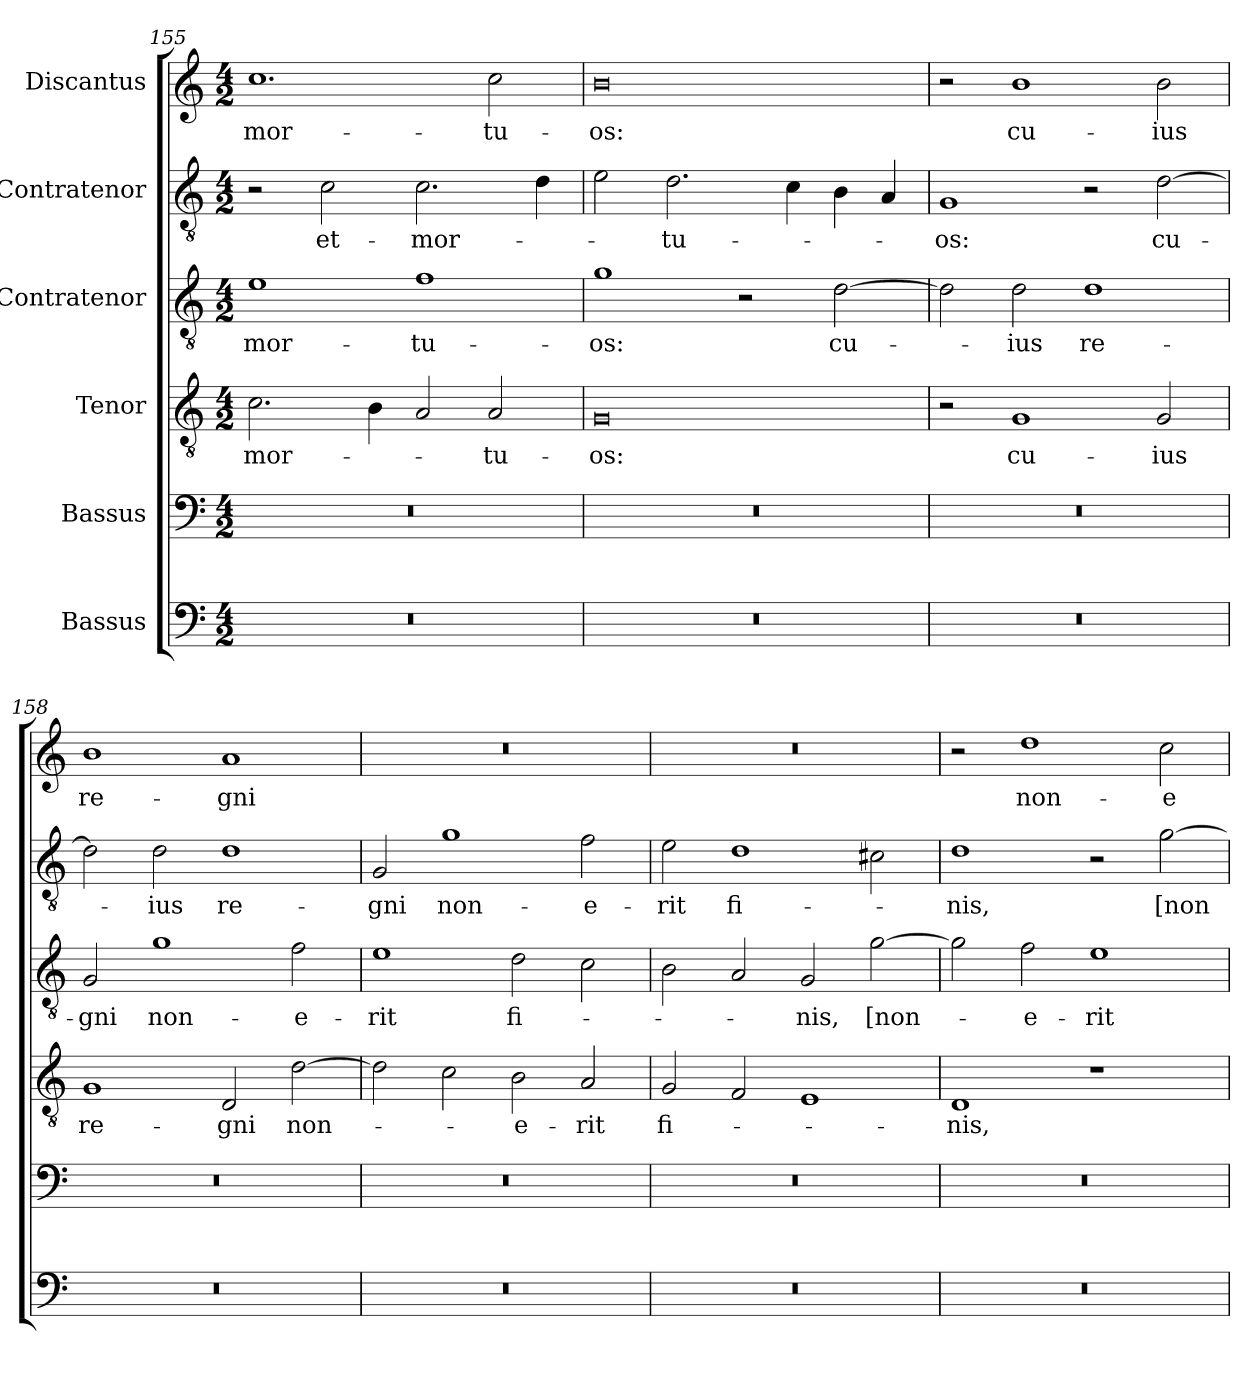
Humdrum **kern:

**kern	**kern	**kern	**text	**kern	**text	**kern	**text	**kern	**text
*part6	*part5	*part4	*part4	*part3	*part3	*part2	*part2	*part1	*part1
*staff6	*staff5	*staff4	*staff4	*staff3	*staff3	*staff2	*staff2	*staff1	*staff1
*I"Bassus	*I"Bassus	*I"Tenor	*	*I"Contratenor	*	*I"Contratenor	*	*I"Discantus	*
*clefF4	*clefF4	*clefGv2	*	*clefGv2	*	*clefGv2	*	*clefG2	*
*k[]	*k[]	*k[]	*	*k[]	*	*k[]	*	*k[]	*
*M4/2	*M4/2	*M4/2	*	*M4/2	*	*M4/2	*	*M4/2	*
=155	=155	=155	=155	=155	=155	=155	=155	=155	=155
0r	0r	2.c\	mor-	1e\	mor-	2r	.	1.cc\	mor-
.	.	.	.	.	.	2c\	et-	.	.
.	.	4B\	.	.	.	.	.	.	.
.	.	2A/	.	1f\	-tu-	2.c\	mor-	.	.
.	.	2A/	-tu-	.	.	.	.	2cc\	-tu-
.	.	.	.	.	.	4d\	.	.	.
=156	=156	=156	=156	=156	=156	=156	=156	=156	=156
0r	0r	0G/	-os:	1g\	-os:	2e\	.	0b\	-os:
.	.	.	.	.	.	2.d\	-tu-	.	.
.	.	.	.	2r	.	.	.	.	.
.	.	.	.	.	.	4c\	.	.	.
.	.	.	.	[2d\	cu-	4B\	.	.	.
.	.	.	.	.	.	4A/	.	.	.
=157	=157	=157	=157	=157	=157	=157	=157	=157	=157
0r	0r	2r	.	2d\]	.	1G/	-os:	2r	.
.	.	1G/	cu-	2d\	-ius	.	.	1b\	cu-
.	.	.	.	1d\	re-	2r	.	.	.
.	.	2G/	-ius	.	.	[2d\	cu-	2b\	-ius
=158	=158	=158	=158	=158	=158	=158	=158	=158	=158
0r	0r	1G/	re-	2G/	-gni	2d\]	.	1b\	re-
.	.	.	.	1g\	non-	2d\	-ius	.	.
.	.	2D/	-gni	.	.	1d\	re-	1a/	-gni
.	.	[2d\	non-	2f\	e-	.	.	.	.
=159	=159	=159	=159	=159	=159	=159	=159	=159	=159
0r	0r	2d\]	.	1e\	-rit	2G/	-gni	0r	.
.	.	2c\	.	.	.	1g\	non-	.	.
.	.	2B\	e-	2d\	fi-	.	.	.	.
.	.	2A/	-rit	2c\	.	2f\	e-	.	.
=160	=160	=160	=160	=160	=160	=160	=160	=160	=160
0r	0r	2G/	fi-	2B\	.	2e\	-rit	0r	.
.	.	2F/	.	2A/	.	1d\	fi-	.	.
.	.	1E/	.	2G/	-nis,	.	.	.	.
.	.	.	.	[2g\	[non-	2c#X\	.	.	.
=161	=161	=161	=161	=161	=161	=161	=161	=161	=161
0r	0r	1D/	-nis,	2g\]	.	1d\	-nis,	2r	.
.	.	.	.	2f\	e-	.	.	1dd\	non-
.	.	1r	.	1e\	-rit	2r	.	.	.
.	.	.	.	.	.	[2g\	[non-	2cc\	e-
=	=	=	=	=	=	=	=	=	=
*-	*-	*-	*-	*-	*-	*-	*-	*-	*-
